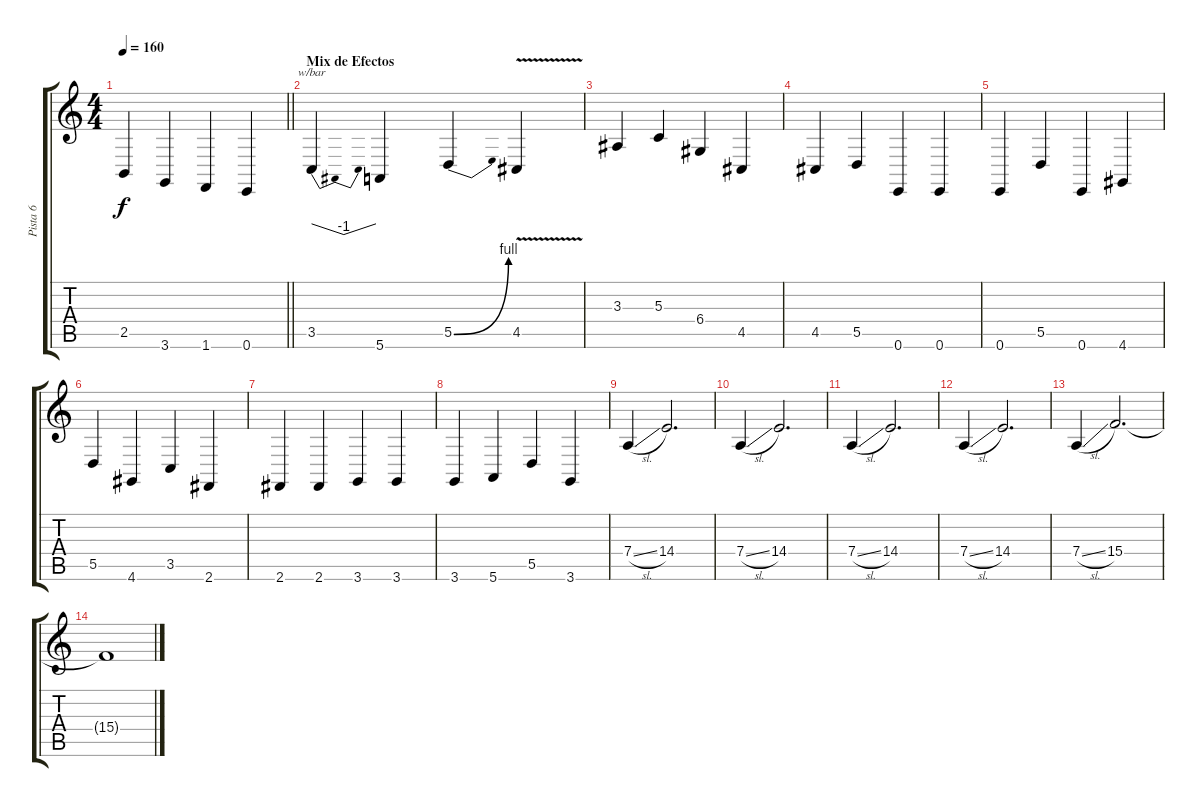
\track ("Pista 6" "Pista 6") {instrument fx2soundtrack}
\staff {score tabs}
\tuning (E4 B3 G3 D3 A2 E2) {hide}
\ts (4 4)
\tempo 160
\clef g2
\barLineRight lightlight
\ks c
2.5.4{dy f} 3.6.4 1.6.4 0.6.4 |
\section ("" "Mix de Efectos")
3.5.4{tbe (dip default 0 0 30 -4 60 0)} 5.6.4 5.5{be (bend 0 0 60 4)}.4 4.5{v}.4 |
3.3.4 5.3.4 6.4.4 4.5.4 |
4.5.4 5.5.4 0.6.4 0.6.4 |
0.6.4 5.5.4 0.6.4 4.6.4 |
5.5.4 4.6.4 3.5.4 2.6.4 |
2.6.4 2.6.4 3.6.4 3.6.4 |
3.6.4 5.6.4 5.5.4 3.6.4 |
7.4{sl}.4 14.4.2{d} |
7.4{sl}.4 14.4.2{d} |
7.4{sl}.4 14.4.2{d} |
7.4{sl}.4 14.4.2{d} |
7.4{sl}.4 15.4.2{d} |
15.4{t}.1
